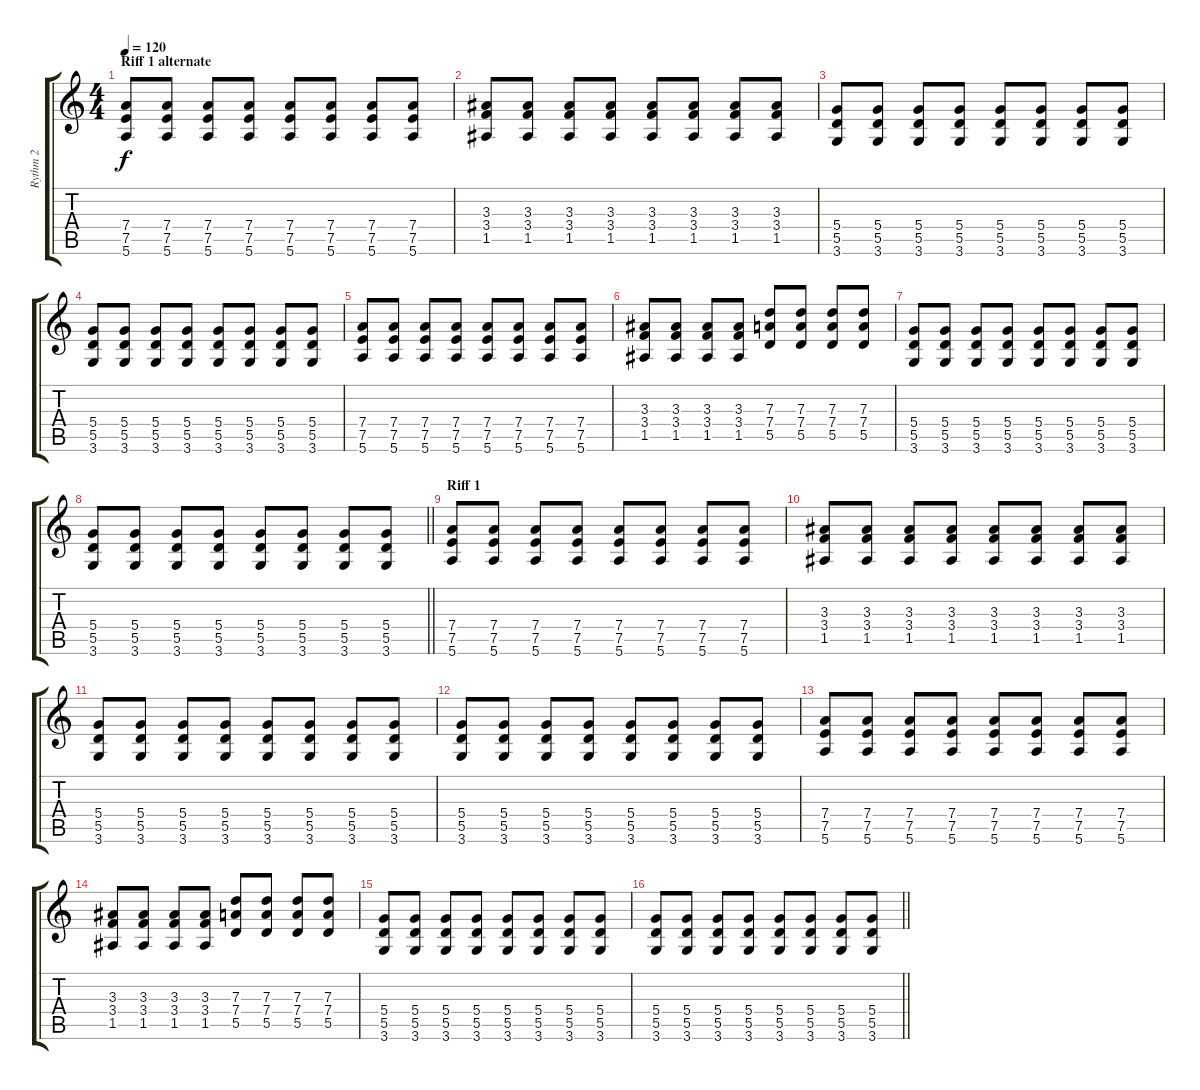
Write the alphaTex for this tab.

\track ("Rythm 2" "Rythm 2") {instrument distortionguitar}
\staff {score tabs}
\tuning (E4 B3 G3 D3 A2 E2) {hide}
\ts (4 4)
\section ("" "Riff 1 alternate")
\tempo 120
\clef g2
\ks c
(7.4 7.5 5.6).8{dy f} (7.4 7.5 5.6).8 (7.4 7.5 5.6).8 (7.4 7.5 5.6).8 (7.4 7.5 5.6).8 (7.4 7.5 5.6).8 (7.4 7.5 5.6).8 (7.4 7.5 5.6).8 |
(3.3 3.4 1.5).8 (3.3 3.4 1.5).8 (3.3 3.4 1.5).8 (3.3 3.4 1.5).8 (3.3 3.4 1.5).8 (3.3 3.4 1.5).8 (3.3 3.4 1.5).8 (3.3 3.4 1.5).8 |
(5.4 5.5 3.6).8 (5.4 5.5 3.6).8 (5.4 5.5 3.6).8 (5.4 5.5 3.6).8 (5.4 5.5 3.6).8 (5.4 5.5 3.6).8 (5.4 5.5 3.6).8 (5.4 5.5 3.6).8 |
(5.4 5.5 3.6).8 (5.4 5.5 3.6).8 (5.4 5.5 3.6).8 (5.4 5.5 3.6).8 (5.4 5.5 3.6).8 (5.4 5.5 3.6).8 (5.4 5.5 3.6).8 (5.4 5.5 3.6).8 |
(7.4 7.5 5.6).8 (7.4 7.5 5.6).8 (7.4 7.5 5.6).8 (7.4 7.5 5.6).8 (7.4 7.5 5.6).8 (7.4 7.5 5.6).8 (7.4 7.5 5.6).8 (7.4 7.5 5.6).8 |
(3.3 3.4 1.5).8 (3.3 3.4 1.5).8 (3.3 3.4 1.5).8 (3.3 3.4 1.5).8 (7.3 7.4 5.5).8 (7.3 7.4 5.5).8 (7.3 7.4 5.5).8 (7.3 7.4 5.5).8 |
(5.4 5.5 3.6).8 (5.4 5.5 3.6).8 (5.4 5.5 3.6).8 (5.4 5.5 3.6).8 (5.4 5.5 3.6).8 (5.4 5.5 3.6).8 (5.4 5.5 3.6).8 (5.4 5.5 3.6).8 |
\barLineRight lightlight
(5.4 5.5 3.6).8 (5.4 5.5 3.6).8 (5.4 5.5 3.6).8 (5.4 5.5 3.6).8 (5.4 5.5 3.6).8 (5.4 5.5 3.6).8 (5.4 5.5 3.6).8 (5.4 5.5 3.6).8 |
\section ("" "Riff 1")
(7.4 7.5 5.6).8 (7.4 7.5 5.6).8 (7.4 7.5 5.6).8 (7.4 7.5 5.6).8 (7.4 7.5 5.6).8 (7.4 7.5 5.6).8 (7.4 7.5 5.6).8 (7.4 7.5 5.6).8 |
(3.3 3.4 1.5).8 (3.3 3.4 1.5).8 (3.3 3.4 1.5).8 (3.3 3.4 1.5).8 (3.3 3.4 1.5).8 (3.3 3.4 1.5).8 (3.3 3.4 1.5).8 (3.3 3.4 1.5).8 |
(5.4 5.5 3.6).8 (5.4 5.5 3.6).8 (5.4 5.5 3.6).8 (5.4 5.5 3.6).8 (5.4 5.5 3.6).8 (5.4 5.5 3.6).8 (5.4 5.5 3.6).8 (5.4 5.5 3.6).8 |
(5.4 5.5 3.6).8 (5.4 5.5 3.6).8 (5.4 5.5 3.6).8 (5.4 5.5 3.6).8 (5.4 5.5 3.6).8 (5.4 5.5 3.6).8 (5.4 5.5 3.6).8 (5.4 5.5 3.6).8 |
(7.4 7.5 5.6).8 (7.4 7.5 5.6).8 (7.4 7.5 5.6).8 (7.4 7.5 5.6).8 (7.4 7.5 5.6).8 (7.4 7.5 5.6).8 (7.4 7.5 5.6).8 (7.4 7.5 5.6).8 |
(3.3 3.4 1.5).8 (3.3 3.4 1.5).8 (3.3 3.4 1.5).8 (3.3 3.4 1.5).8 (7.3 7.4 5.5).8 (7.3 7.4 5.5).8 (7.3 7.4 5.5).8 (7.3 7.4 5.5).8 |
(5.4 5.5 3.6).8 (5.4 5.5 3.6).8 (5.4 5.5 3.6).8 (5.4 5.5 3.6).8 (5.4 5.5 3.6).8 (5.4 5.5 3.6).8 (5.4 5.5 3.6).8 (5.4 5.5 3.6).8 |
\barLineRight lightlight
(5.4 5.5 3.6).8 (5.4 5.5 3.6).8 (5.4 5.5 3.6).8 (5.4 5.5 3.6).8 (5.4 5.5 3.6).8 (5.4 5.5 3.6).8 (5.4 5.5 3.6).8 (5.4 5.5 3.6).8
